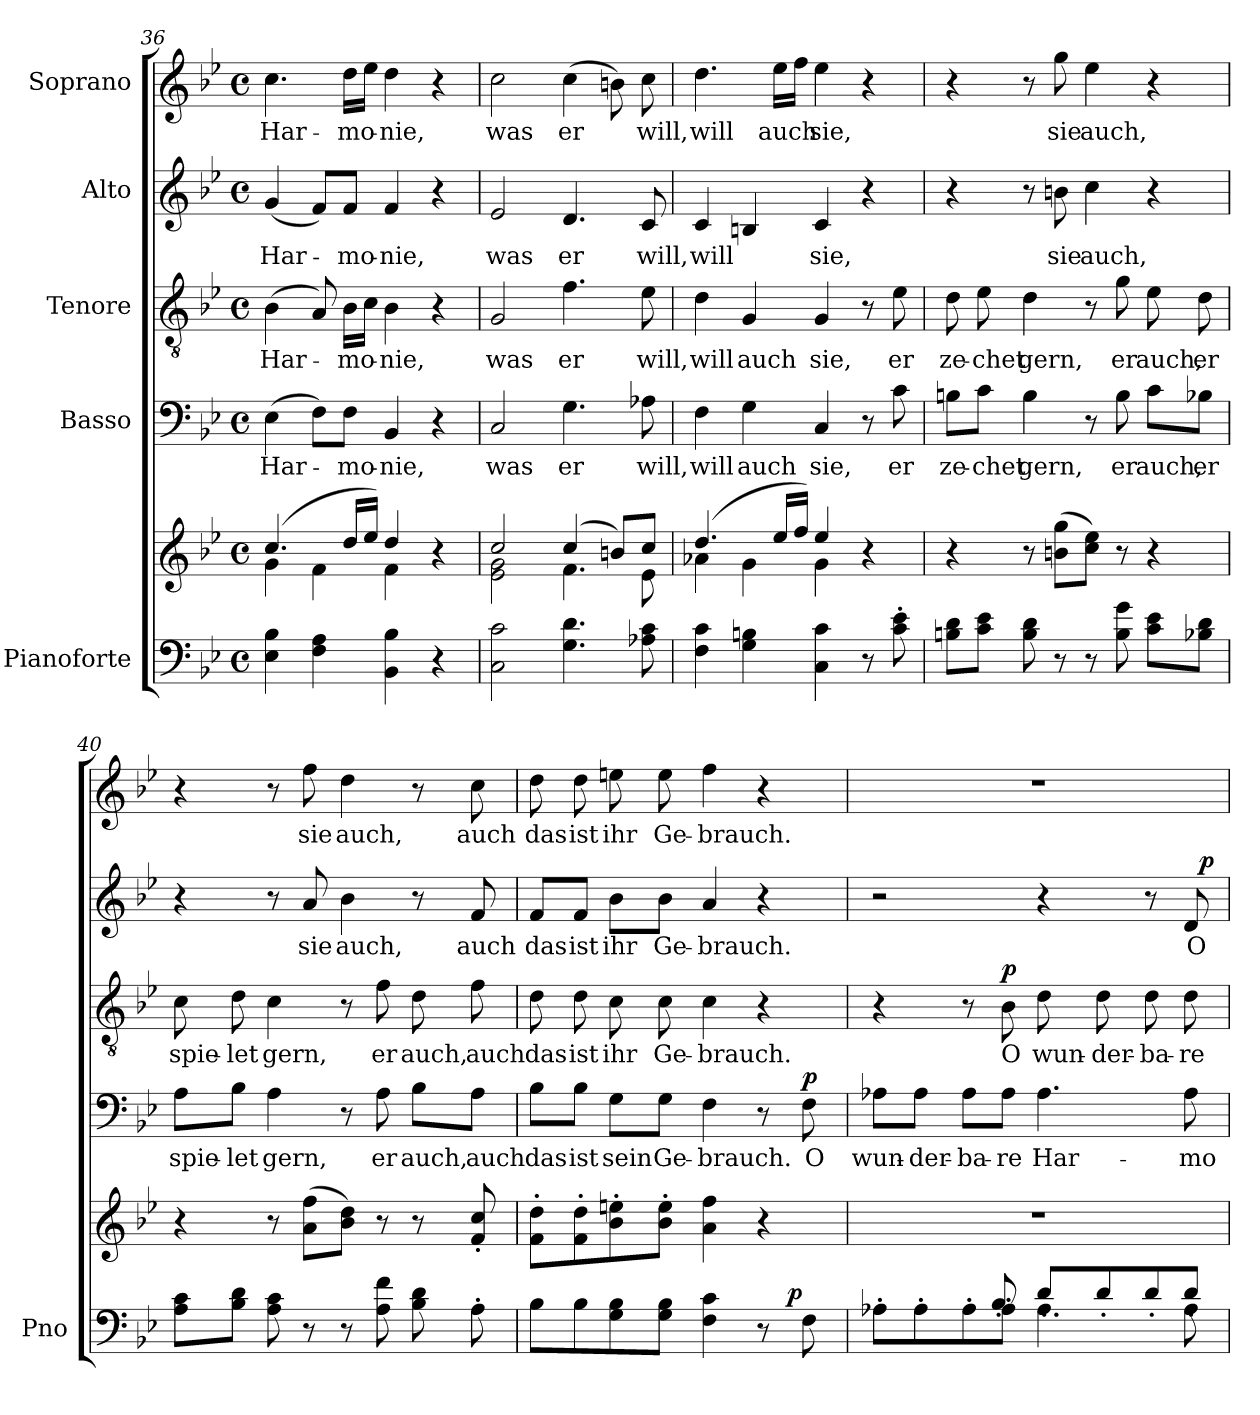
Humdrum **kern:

**kern	**kern	**dynam	**kern	**text	**dynam	**kern	**text	**dynam	**kern	**text	**dynam	**kern	**text
*part5	*part5	*part5	*part4	*part4	*part4	*part3	*part3	*part3	*part2	*part2	*part2	*part1	*part1
*staff6	*staff5	*staff5/6	*staff4	*staff4	*staff4	*staff3	*staff3	*staff3	*staff2	*staff2	*staff2	*staff1	*staff1
*I"Pianoforte	*	*	*I"Basso	*	*	*I"Tenore	*	*	*I"Alto	*	*	*I"Soprano	*
*I'Pno	*	*	*	*	*	*	*	*	*	*	*	*	*
*clefF4	*clefG2	*	*clefF4	*	*	*clefGv2	*	*	*clefG2	*	*	*clefG2	*
*k[b-e-]	*k[b-e-]	*	*k[b-e-]	*	*	*k[b-e-]	*	*	*k[b-e-]	*	*	*k[b-e-]	*
*B-:	*B-:	*	*B-:	*	*	*B-:	*	*	*B-:	*	*	*B-:	*
*M4/4	*M4/4	*	*M4/4	*	*	*M4/4	*	*	*M4/4	*	*	*M4/4	*
*met(c)	*met(c)	*	*met(c)	*	*	*met(c)	*	*	*met(c)	*	*	*met(c)	*
=36	=36	=36	=36	=36	=36	=36	=36	=36	=36	=36	=36	=36	=36
*	*^	*	*	*	*	*	*	*	*	*	*	*	*
!	!	!	!	!	!LO:LY:b	!	!	!LO:LY:b	!	!	!LO:LY:b	!	!	!LO:LY:b
4E-\ 4B-\	(>4.cc/	4g\	.	(>4E-\	Har-	.	(>4B-\	Har-	.	(<4g/	Har-	.	4.cc\	Har-
4F\ 4A\	.	4f\	.	8F\L)	.	.	8A/)	.	.	8f/L)	.	.	.	.
!	!	!	!	!	!LO:LY:b	!	!	!LO:LY:b	!	!	!LO:LY:b	!	!	!LO:LY:b
.	16dd/LL	.	.	8F\J	-mo-	.	16B-\LL	-mo-	.	8f/J	-mo-	.	16dd\LL	-mo-
.	16ee-/JJ)	.	.	.	.	.	16c\JJ	.	.	.	.	.	16ee-\JJ	.
!	!	!	!	!	!LO:LY:b	!	!	!LO:LY:b	!	!	!LO:LY:b	!	!	!LO:LY:b
4BB-\ 4B-\	4dd/	4f\	.	4BB-/	-nie,	.	4B-\	-nie,	.	4f/	-nie,	.	4dd\	-nie,
4r	4r	4ryy	.	4r	.	.	4r	.	.	4r	.	.	4r	.
=37	=37	=37	=37	=37	=37	=37	=37	=37	=37	=37	=37	=37	=37	=37
!	!	!	!	!	!LO:LY:b	!	!	!LO:LY:b	!	!	!LO:LY:b	!	!	!LO:LY:b
2C\ 2c\	2cc/	2e-\ 2g\	.	2C/	was	.	2G/	was	.	2e-/	was	.	2cc\	was
!	!	!	!	!	!LO:LY:b	!	!	!LO:LY:b	!	!	!LO:LY:b	!	!	!LO:LY:b
4.G\ 4.d\	(>4cc/	4.f\	.	4.G\	er	.	4.f\	er	.	4.d/	er	.	(>4cc\	er
.	8bn/L)	.	.	.	.	.	.	.	.	.	.	.	8bn\)	.
!	!	!	!	!	!LO:LY:b	!	!	!LO:LY:b	!	!	!LO:LY:b	!	!	!LO:LY:b
8A-X\ 8c\	8cc/J	8e-\	.	8A-X\	will,	.	8e-\	will,	.	8c/	will,	.	8cc\	will,
=38	=38	=38	=38	=38	=38	=38	=38	=38	=38	=38	=38	=38	=38	=38
!	!	!	!	!	!LO:LY:b	!	!	!LO:LY:b	!	!	!LO:LY:b	!	!	!LO:LY:b
4F\ 4c\	(>4.dd/	4a-X\	.	4F\	will	.	4d\	will	.	4c/	will	.	4.dd\	will
!	!	!	!	!	!LO:LY:b	!	!	!LO:LY:b	!	!	!	!	!	!
4G\ 4Bn\	.	4g\	.	4G\	auch	.	4G/	auch	.	4Bn/	.	.	.	.
!	!	!	!	!	!	!	!	!	!	!	!	!	!	!LO:LY:b
.	16ee-/LL	.	.	.	.	.	.	.	.	.	.	.	16ee-\LL	auch
.	16ff/JJ)	.	.	.	.	.	.	.	.	.	.	.	16ff\JJ	.
!	!	!	!	!	!LO:LY:b	!	!	!LO:LY:b	!	!	!LO:LY:b	!	!	!LO:LY:b
4C\ 4c\	4ee-/	4g\	.	4C/	sie,	.	4G/	sie,	.	4c/	sie,	.	4ee-\	sie,
8r	4r	4ryy	.	8r	.	.	8r	.	.	4r	.	.	4r	.
!	!	!	!	!	!LO:LY:b	!	!	!LO:LY:b	!	!	!	!	!	!
8c\'> 8e-\'>	.	.	.	8c\	er	.	8e-\	er	.	.	.	.	.	.
*	*v	*v	*	*	*	*	*	*	*	*	*	*	*	*
!!LO:LB:g=z
=39	=39	=39	=39	=39	=39	=39	=39	=39	=39	=39	=39	=39	=39
!	!	!	!	!LO:LY:b	!	!	!LO:LY:b	!	!	!	!	!	!
8Bn\ 8d\L	4r	.	8Bn\L	ze-	.	8d\	ze-	.	4r	.	.	4r	.
!	!	!	!	!LO:LY:b	!	!	!LO:LY:b	!	!	!	!	!	!
8c\ 8e-\J	.	.	8c\J	-chet	.	8e-\	-chet	.	.	.	.	.	.
!	!	!	!	!LO:LY:b	!	!	!LO:LY:b	!	!	!	!	!	!
8B\ 8d\	8r	.	4B\	gern,	.	4d\	gern,	.	8r	.	.	8r	.
!	!	!	!	!	!	!	!	!	!	!LO:LY:b	!	!	!LO:LY:b
8r	(>8bn\ 8gg\L	.	.	.	.	.	.	.	8bn\	sie	.	8gg\	sie
!	!	!	!	!	!	!	!	!	!	!LO:LY:b	!	!	!LO:LY:b
8r	8cc\ 8ee-\J)	.	8r	.	.	8r	.	.	4cc\	auch,	.	4ee-\	auch,
!	!	!	!	!LO:LY:b	!	!	!LO:LY:b	!	!	!	!	!	!
8B\ 8g\	8r	.	8B\	er	.	8g\	er	.	.	.	.	.	.
!	!	!	!	!LO:LY:b	!	!	!LO:LY:b	!	!	!	!	!	!
8c\ 8e-\L	4r	.	8c\L	auch,	.	8e-\	auch,	.	4r	.	.	4r	.
!	!	!	!	!LO:LY:b	!	!	!LO:LY:b	!	!	!	!	!	!
8B-X\ 8d\J	.	.	8B-X\J	er	.	8d\	er	.	.	.	.	.	.
=40	=40	=40	=40	=40	=40	=40	=40	=40	=40	=40	=40	=40	=40
!	!	!	!	!LO:LY:b	!	!	!LO:LY:b	!	!	!	!	!	!
8A\ 8c\L	4r	.	8A\L	spie-	.	8c\	spie-	.	4r	.	.	4r	.
!	!	!	!	!LO:LY:b	!	!	!LO:LY:b	!	!	!	!	!	!
8B-\ 8d\J	.	.	8B-\J	-let	.	8d\	-let	.	.	.	.	.	.
!	!	!	!	!LO:LY:b	!	!	!LO:LY:b	!	!	!	!	!	!
8A\ 8c\	8r	.	4A\	gern,	.	4c\	gern,	.	8r	.	.	8r	.
!	!	!	!	!	!	!	!	!	!	!LO:LY:b	!	!	!LO:LY:b
8r	(>8a\ 8ff\L	.	.	.	.	.	.	.	8a/	sie	.	8ff\	sie
!	!	!	!	!	!	!	!	!	!	!LO:LY:b	!	!	!LO:LY:b
8r	8b-\ 8dd\J)	.	8r	.	.	8r	.	.	4b-\	auch,	.	4dd\	auch,
!	!	!	!	!LO:LY:b	!	!	!LO:LY:b	!	!	!	!	!	!
8A\ 8f\	8r	.	8A\	er	.	8f\	er	.	.	.	.	.	.
!	!	!	!	!LO:LY:b	!	!	!LO:LY:b	!	!	!	!	!	!
8B-\ 8d\	8r	.	8B-\L	auch,	.	8d\	auch,	.	8r	.	.	8r	.
!	!	!	!	!LO:LY:b	!	!	!LO:LY:b	!	!	!LO:LY:b	!	!	!LO:LY:b
8A'>\	8f/'< 8cc/'<	.	8A\J	auch	.	8f\	auch	.	8f/	auch	.	8cc\	auch
=41	=41	=41	=41	=41	=41	=41	=41	=41	=41	=41	=41	=41	=41
!	!	!	!	!LO:LY:b	!	!	!LO:LY:b	!	!	!LO:LY:b	!	!	!LO:LY:b
*^	*	*	*	*	*	*	*	*	*	*	*	*	*
8B-\L	2ryy	8f\'> 8dd\'>L	.	8B-\L	das	.	8d\	das	.	8f/L	das	.	8dd\	das
!	!	!	!	!	!LO:LY:b	!	!	!LO:LY:b	!	!	!LO:LY:b	!	!	!LO:LY:b
8B-\	.	8f\'> 8dd\'>	.	8B-\J	ist	.	8d\	ist	.	8f/J	ist	.	8dd\	ist
!	!	!	!	!	!LO:LY:b	!	!	!LO:LY:b	!	!	!LO:LY:b	!	!	!LO:LY:b
8G\ 8B-\	.	8b-\'> 8een\'>	.	8G\L	sein	.	8c\	ihr	.	8b-\L	ihr	.	8een\	ihr
!	!	!	!	!	!LO:LY:b	!	!	!LO:LY:b	!	!	!LO:LY:b	!	!	!LO:LY:b
8G\ 8B-\J	.	8b-\'> 8ee\'>J	.	8G\J	Ge-	.	8c\	Ge-	.	8b-\J	Ge-	.	8ee\	Ge-
!	!	!	!	!	!LO:LY:b	!	!	!LO:LY:b	!	!	!LO:LY:b	!	!	!LO:LY:b
4F\ 4c\	4ryy	4a\ 4ff\	.	4F\	-brauch.	.	4c\	-brauch.	.	4a/	-brauch.	.	4ff\	-brauch.
8r	16.ryy	4r	.	8r	.	.	4r	.	.	4r	.	.	4r	.
!	!	!	!LO:DY:a=2	!	!	!	!	!	!	!	!	!	!	!
.	8ryy	.	p	.	.	.	.	.	.	.	.	.	.	.
!	!	!	!	!	!LO:LY:b	!LO:DY:a	!	!	!	!	!	!	!	!
8F\	.	.	.	8F\	O	p	.	.	.	.	.	.	.	.
.	32ryy	.	.	.	.	.	.	.	.	.	.	.	.	.
!!LO:PB:g=z
=42	=42	=42	=42	=42	=42	=42	=42	=42	=42	=42	=42	=42	=42	=42
!	!	!	!	!	!LO:LY:b	!	!	!	!	!	!	!	!	!
*	*	*	*	*	*	*	*	*	*	*^	*	*	*	*
8A-X'>\L	4ryy	1r	.	8A-X\L	wun-	.	4r	.	.	2r	2ryy	.	.	1r	.
!	!	!	!	!	!LO:LY:b	!	!	!	!	!	!	!	!	!	!
8A-'>\	.	.	.	8A-\J	-der-	.	.	.	.	.	.	.	.	.	.
!	!	!	!	!	!LO:LY:b	!	!	!	!	!	!	!	!	!	!
8A-'>\	8ryy	.	.	8A-\L	-ba-	.	8r	.	.	.	.	.	.	.	.
!	!	!	!	!	!LO:LY:b	!	!	!LO:LY:b	!LO:DY:a	!	!	!	!	!	!
8A-'>\J	8B-'>/	.	.	8A-\J	-re	.	8B-\	O	p	.	.	.	.	.	.
!	!	!	!	!	!LO:LY:b	!	!	!LO:LY:b	!	!	!	!	!	!	!
4.A-\	8d'>/L	.	.	4.A-\	Har-	.	8d\	wun-	.	4r	4ryy	.	.	.	.
!	!	!	!	!	!	!	!	!LO:LY:b	!	!	!	!	!	!	!
.	8d'>/	.	.	.	.	.	8d\	-der-	.	.	.	.	.	.	.
!	!	!	!	!	!	!	!	!LO:LY:b	!	!	!	!	!	!	!
.	8d'>/	.	.	.	.	.	8d\	-ba-	.	8r	8ryy	.	.	.	.
!	!	!	!	!	!LO:LY:b	!	!	!LO:LY:b	!	!	!	!LO:LY:b	!	!	!
8A-\	8d'>/J	.	.	8A-\	-mo-	.	8d\	-re	.	8d/	32ryy	O	.	.	.
!	!	!	!	!	!	!	!	!	!	!	!	!	!LO:DY:a	!	!
.	.	.	.	.	.	.	.	.	.	.	16.ryy	.	p	.	.
*v	*v	*	*	*	*	*	*	*	*	*v	*v	*	*	*	*
=	=	=	=	=	=	=	=	=	=	=	=	=	=
*-	*-	*-	*-	*-	*-	*-	*-	*-	*-	*-	*-	*-	*-
